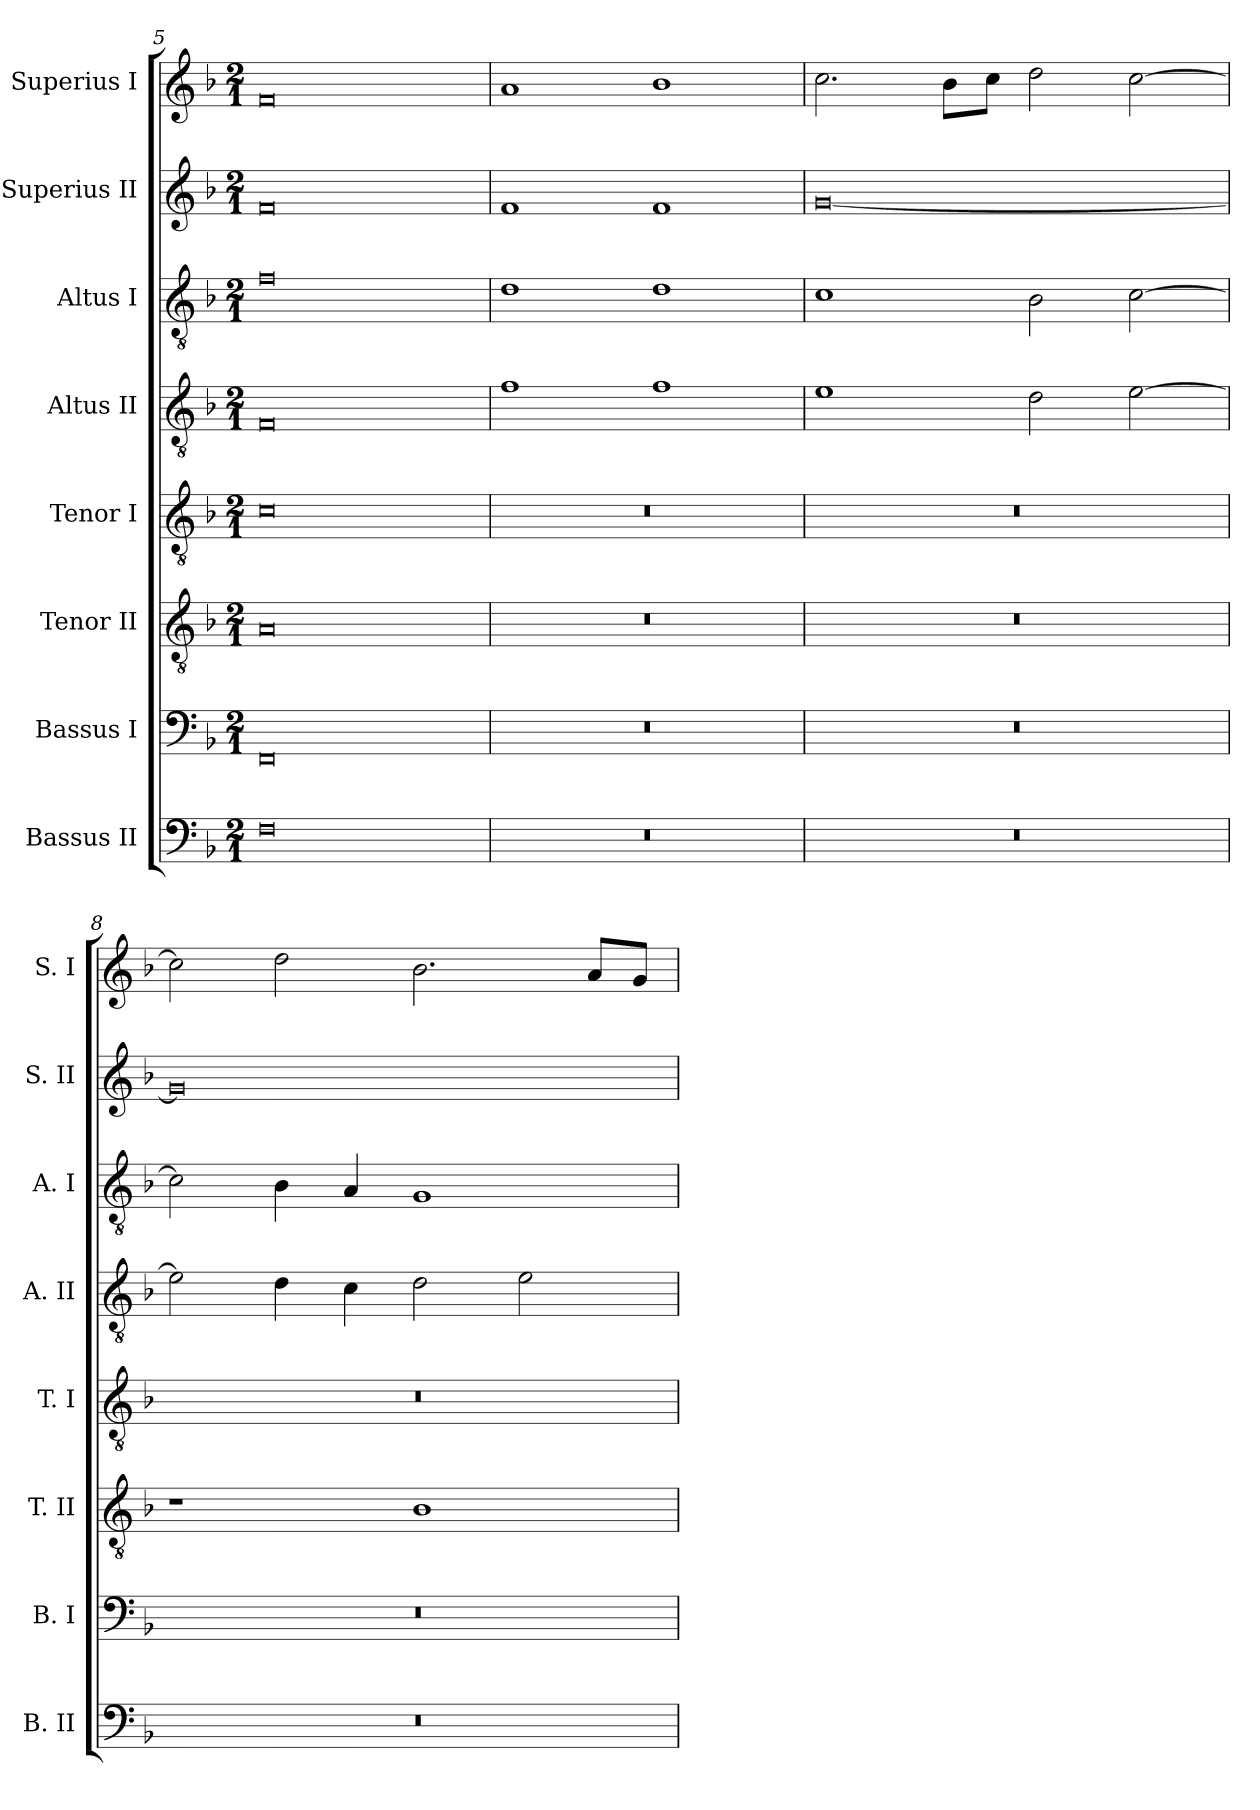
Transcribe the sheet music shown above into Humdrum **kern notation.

**kern	**kern	**kern	**kern	**kern	**kern	**kern	**kern
*part8	*part7	*part6	*part5	*part4	*part3	*part2	*part1
*staff8	*staff7	*staff6	*staff5	*staff4	*staff3	*staff2	*staff1
*I"Bassus II	*I"Bassus I	*I"Tenor II	*I"Tenor I	*I"Altus II	*I"Altus I	*I"Superius II	*I"Superius I
*I'B. II	*I'B. I	*I'T. II	*I'T. I	*I'A. II	*I'A. I	*I'S. II	*I'S. I
*clefF4	*clefF4	*clefGv2	*clefGv2	*clefGv2	*clefGv2	*clefG2	*clefG2
*k[b-]	*k[b-]	*k[b-]	*k[b-]	*k[b-]	*k[b-]	*k[b-]	*k[b-]
*F:	*F:	*F:	*F:	*F:	*F:	*F:	*F:
*M2/1	*M2/1	*M2/1	*M2/1	*M2/1	*M2/1	*M2/1	*M2/1
=5	=5	=5	=5	=5	=5	=5	=5
0F	0FF	0A	0c	0F	0f	0f	0f
=6	=6	=6	=6	=6	=6	=6	=6
0r	0r	0r	0r	1f	1d	1f	1a
.	.	.	.	1f	1d	1f	1b-
=7	=7	=7	=7	=7	=7	=7	=7
0r	0r	0r	0r	1e	1c	[0g	2.cc
.	.	.	.	.	.	.	8b-L
.	.	.	.	.	.	.	8ccJ
.	.	.	.	2d	2B-	.	2dd
.	.	.	.	[2e	[2c	.	[2cc
=8	=8	=8	=8	=8	=8	=8	=8
0r	0r	1r	0r	2e]	2c]	0g]	2cc]
.	.	.	.	4d	4B-	.	2dd
.	.	.	.	4c	4A	.	.
.	.	1B-	.	2d	1G	.	2.b-
.	.	.	.	2e	.	.	.
.	.	.	.	.	.	.	8aL
.	.	.	.	.	.	.	8gJ
=	=	=	=	=	=	=	=
*-	*-	*-	*-	*-	*-	*-	*-
